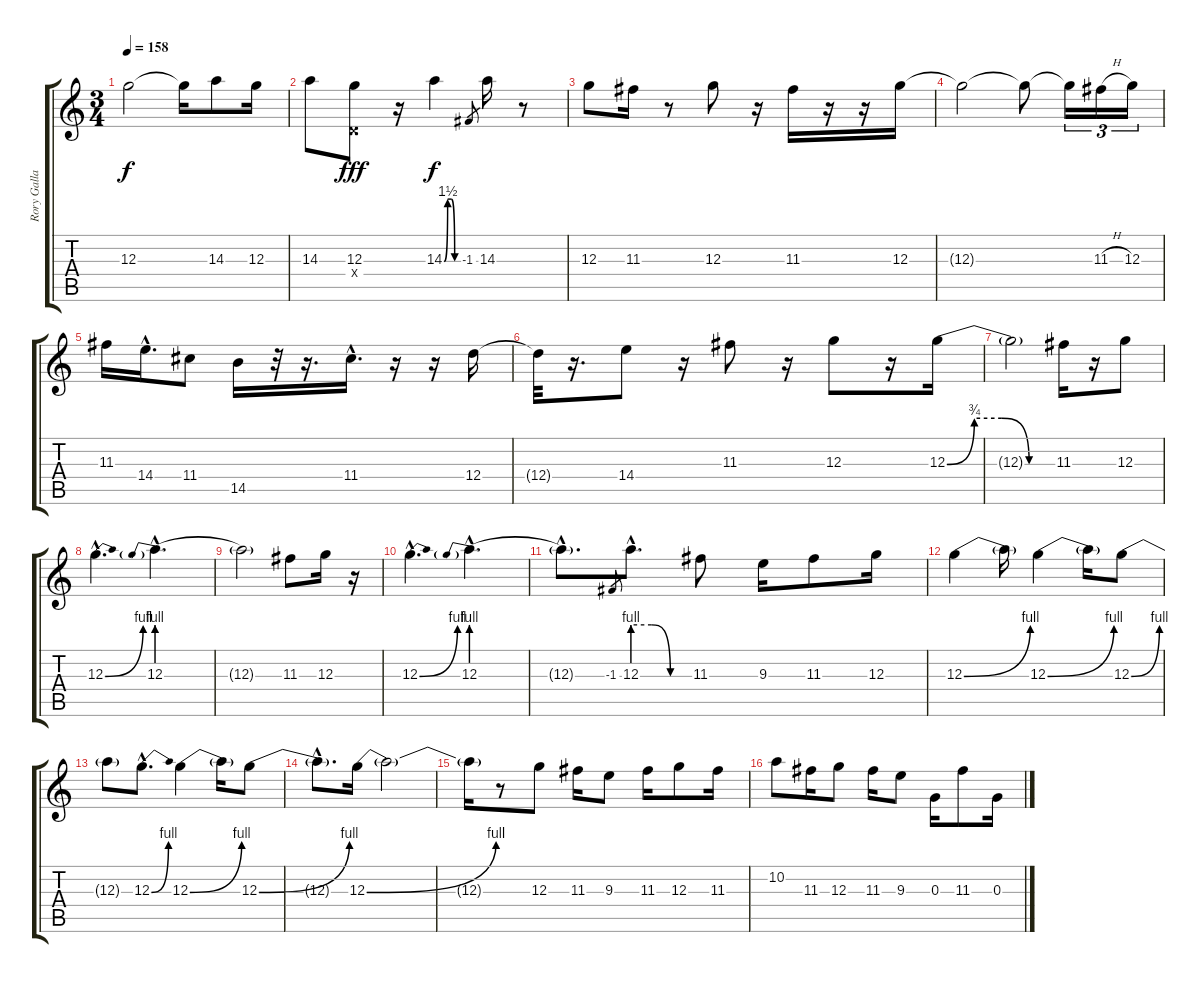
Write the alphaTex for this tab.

\track ("Rory Gallagher (For Sound)" "Rory Galla") {instrument electricguitarclean}
\staff {score tabs}
\tuning (E4 B3 G3 D3 A2 E2) {hide}
\ts (3 4)
\tempo 158
\clef g2
\ks c
12.3{t}.2{dy f} 12.3{t}.16 14.3.8{instrument overdrivenguitar} 12.3.16 |
14.3.8 (12.3 0.4{x}).8{dy fff} r.16 14.3{be (custom 0 0 15 6 30 6 45 0 60 0)}.4{dy f} -1.3.8{gr} 14.3.16{instrument guitarharmonics} r.8 |
12.3.8 11.3.16{instrument distortionguitar} r.8 12.3.8{instrument guitarharmonics} r.16 11.3.16{instrument overdrivenguitar} r.16 r.16 12.3.16 |
12.3{t}.2 12.3{t}.8 12.3{t}.16{tu (3 2)} 11.3{h}.16{tu (3 2)} 12.3.16{tu (3 2)} |
11.3.16 14.4{hac}.16{d} 11.4.8 14.5.16 r.32 r.16{d} 11.4{hac}.16{d} r.16 r.16 12.4.16 |
12.4{t}.32 r.16{d} 14.4.8 r.16 11.3.8 r.16 12.3.8 r.16 12.3{be (custom 0 0 15 3 30 3 45 0 60 0)}.16 |
12.3{t}.2 11.3.16 r.16 12.3.8 |
12.3{be (bend 0 0 60 4) hac}.4{d} 12.3{be (prebend 0 4 60 4) hac}.4{d} |
12.3{t}.2 11.3.8 12.3.16{instrument guitarharmonics} r.16 |
12.3{be (bend 0 0 60 4) hac}.4{d} 12.3{be (prebend 0 4 60 4) hac}.4{d} |
12.3{hac t}.8{d} -1.3.8{gr} 12.3{be (custom 0 4 20 4 40 0 60 0) hac}.8{d instrument overdrivenguitar} 11.3.8 9.3.16 11.3.8 12.3.16 |
12.3{be (bend 0 0 60 4)}.4{instrument guitarharmonics} 12.3{t}.16 12.3{be (bend 0 0 60 4)}.4 12.3{t}.16 12.3{be (bend 0 0 60 4)}.8 |
12.3{t}.8 12.3{be (bend 0 0 60 4) hac}.8{d} 12.3{be (bend 0 0 60 4)}.4 12.3{t}.16 12.3{be (bend 0 0 60 4)}.8 |
12.3{hac t}.8{d} 12.3{be (bend 0 0 60 4)}.16 12.3{t}.2 |
12.3{t}.16 r.8 12.3.8{instrument overdrivenguitar} 11.3.16 9.3.8 11.3.16 12.3.8 11.3.16 |
10.2.8 11.3.16 12.3.8 11.3.16 9.3.8 0.3.16 11.3.8 0.3.16
